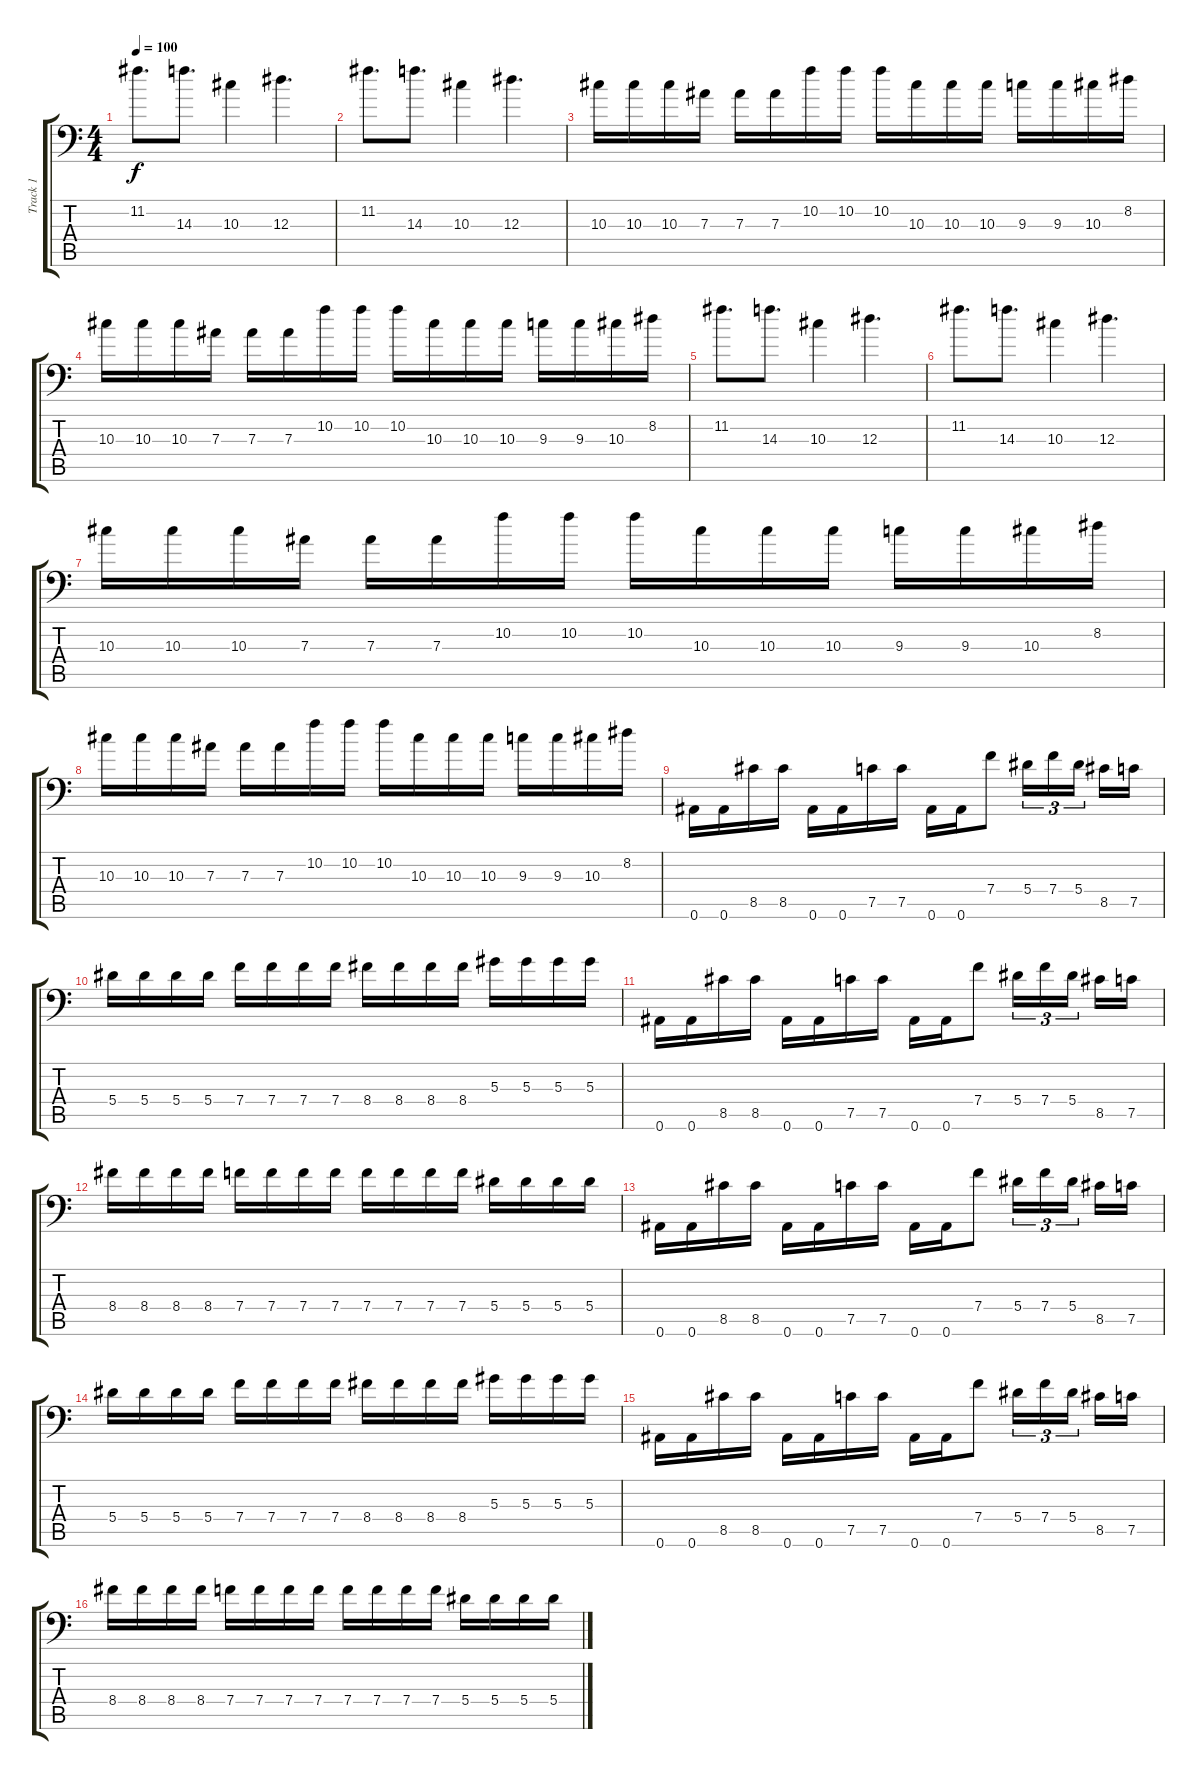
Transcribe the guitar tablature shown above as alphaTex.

\track ("Track 1" "Track 1") {instrument distortionguitar}
\staff {score tabs}
\tuning (C4 G3 Eb3 Bb2 F2 Bb1) {hide}
\ts (4 4)
\tempo 100
\clef f4
\ks c
11.2.8{d dy f} 14.3.8{d} 10.3.4 12.3.4{d} |
11.2.8{d} 14.3.8{d} 10.3.4 12.3.4{d} |
10.3.16 10.3.16 10.3.16 7.3.16 7.3.16 7.3.16 10.2.16 10.2.16 10.2.16 10.3.16 10.3.16 10.3.16 9.3.16 9.3.16 10.3.16 8.2.16 |
10.3.16 10.3.16 10.3.16 7.3.16 7.3.16 7.3.16 10.2.16 10.2.16 10.2.16 10.3.16 10.3.16 10.3.16 9.3.16 9.3.16 10.3.16 8.2.16 |
11.2.8{d} 14.3.8{d} 10.3.4 12.3.4{d} |
11.2.8{d} 14.3.8{d} 10.3.4 12.3.4{d} |
10.3.16 10.3.16 10.3.16 7.3.16 7.3.16 7.3.16 10.2.16 10.2.16 10.2.16 10.3.16 10.3.16 10.3.16 9.3.16 9.3.16 10.3.16 8.2.16 |
10.3.16 10.3.16 10.3.16 7.3.16 7.3.16 7.3.16 10.2.16 10.2.16 10.2.16 10.3.16 10.3.16 10.3.16 9.3.16 9.3.16 10.3.16 8.2.16 |
0.6.16 0.6.16 8.5.16 8.5.16 0.6.16 0.6.16 7.5.16 7.5.16 0.6.16 0.6.16 7.4.8 5.4.16{tu (3 2)} 7.4.16{tu (3 2)} 5.4.16{tu (3 2) beam splitsecondary} 8.5.16 7.5.16 |
5.4.16 5.4.16 5.4.16 5.4.16 7.4.16 7.4.16 7.4.16 7.4.16 8.4.16 8.4.16 8.4.16 8.4.16 5.3.16 5.3.16 5.3.16 5.3.16 |
0.6.16 0.6.16 8.5.16 8.5.16 0.6.16 0.6.16 7.5.16 7.5.16 0.6.16 0.6.16 7.4.8 5.4.16{tu (3 2)} 7.4.16{tu (3 2)} 5.4.16{tu (3 2) beam splitsecondary} 8.5.16 7.5.16 |
8.4.16 8.4.16 8.4.16 8.4.16 7.4.16 7.4.16 7.4.16 7.4.16 7.4.16 7.4.16 7.4.16 7.4.16 5.4.16 5.4.16 5.4.16 5.4.16 |
0.6.16 0.6.16 8.5.16 8.5.16 0.6.16 0.6.16 7.5.16 7.5.16 0.6.16 0.6.16 7.4.8 5.4.16{tu (3 2)} 7.4.16{tu (3 2)} 5.4.16{tu (3 2) beam splitsecondary} 8.5.16 7.5.16 |
5.4.16 5.4.16 5.4.16 5.4.16 7.4.16 7.4.16 7.4.16 7.4.16 8.4.16 8.4.16 8.4.16 8.4.16 5.3.16 5.3.16 5.3.16 5.3.16 |
0.6.16 0.6.16 8.5.16 8.5.16 0.6.16 0.6.16 7.5.16 7.5.16 0.6.16 0.6.16 7.4.8 5.4.16{tu (3 2)} 7.4.16{tu (3 2)} 5.4.16{tu (3 2) beam splitsecondary} 8.5.16 7.5.16 |
8.4.16 8.4.16 8.4.16 8.4.16 7.4.16 7.4.16 7.4.16 7.4.16 7.4.16 7.4.16 7.4.16 7.4.16 5.4.16 5.4.16 5.4.16 5.4.16
